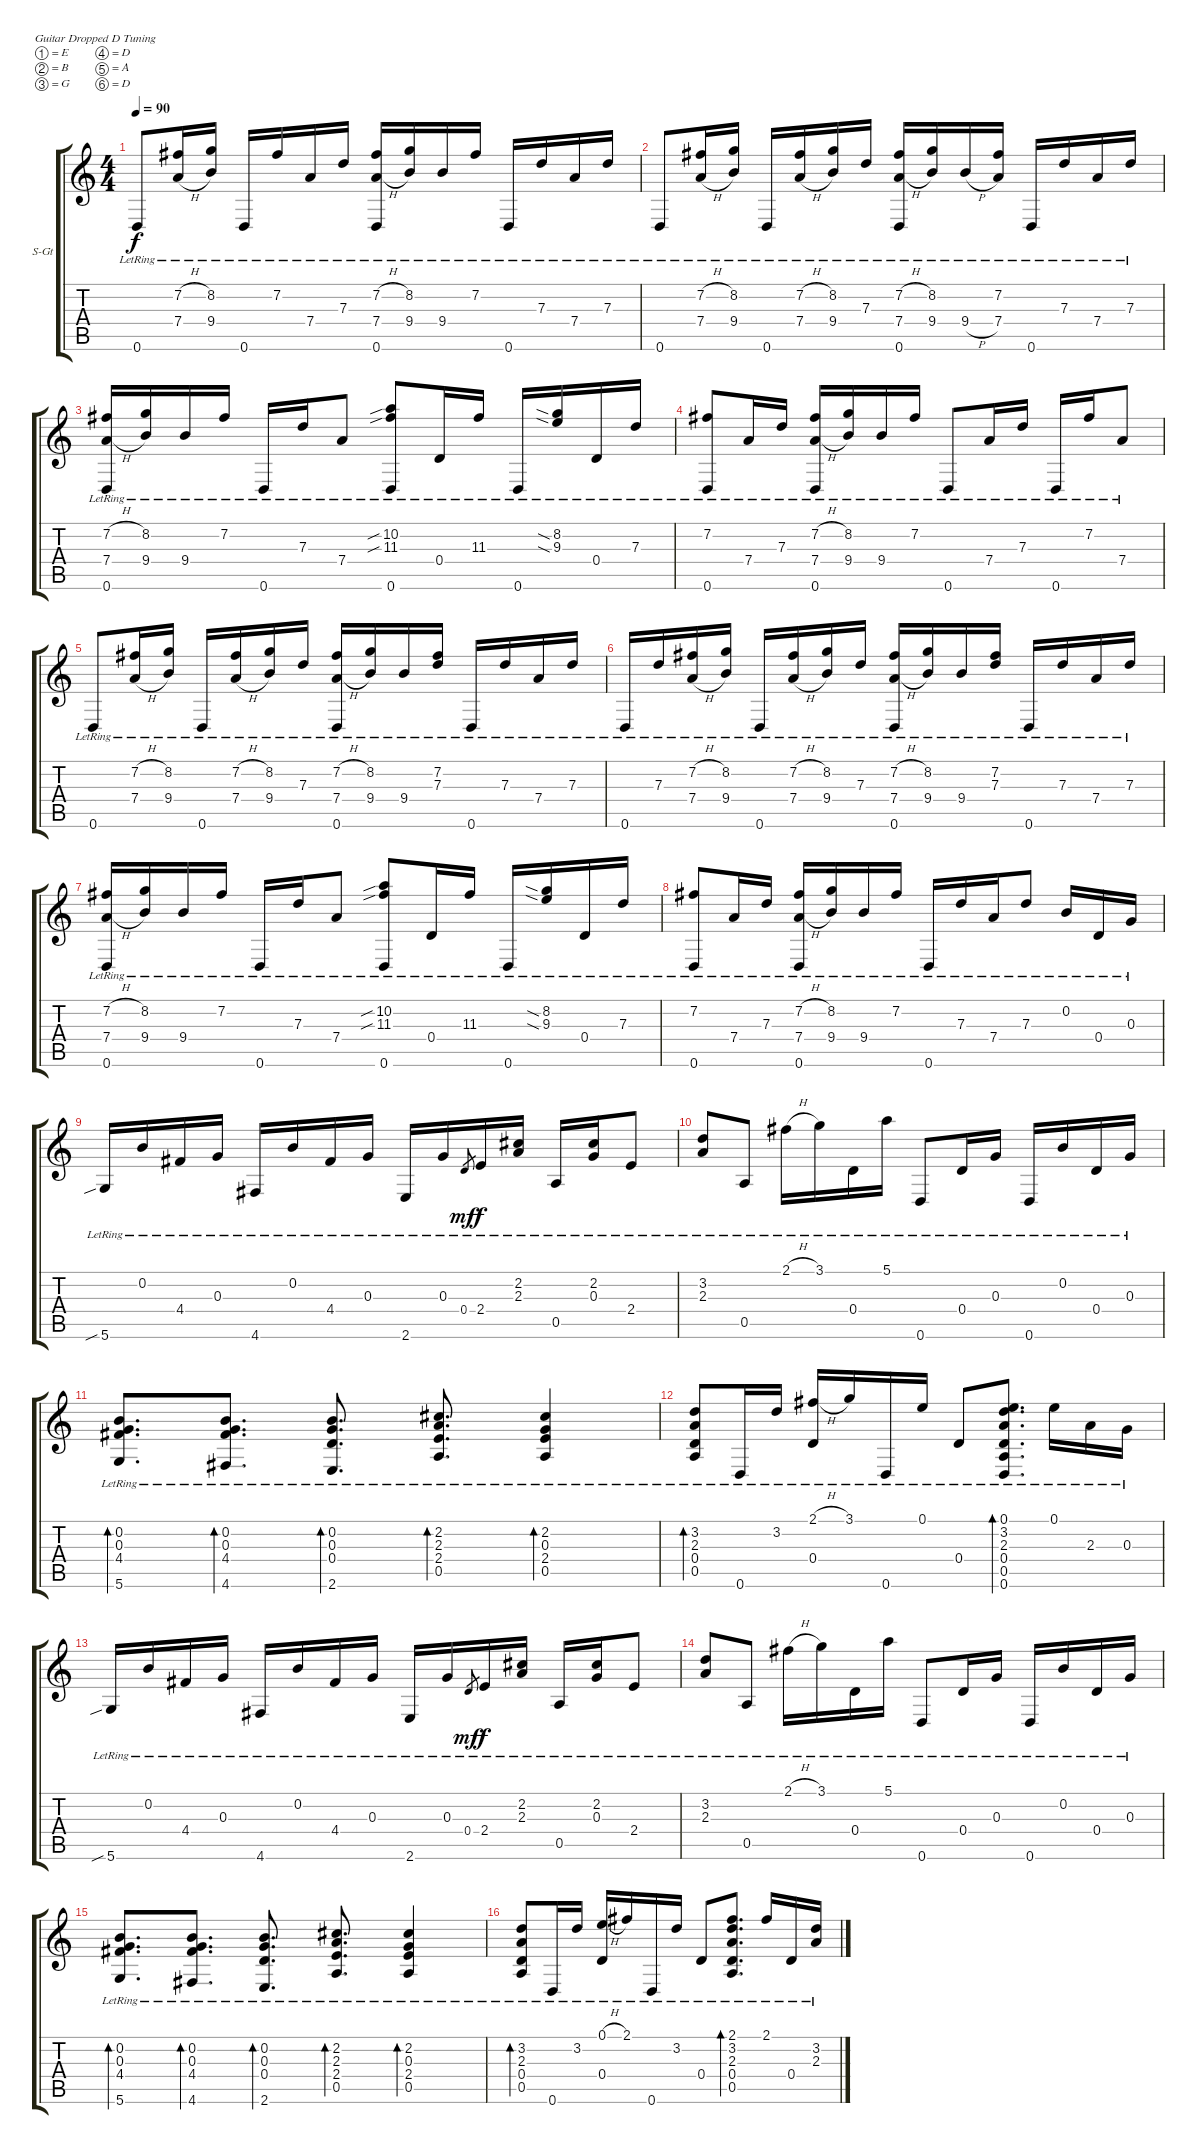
\bracketExtendMode groupsimilarinstruments
\firstSystemTrackNameOrientation horizontal
\otherSystemsTrackNameOrientation horizontal
\track ("Track 1" "S-Gt") {instrument acousticguitarsteel}
\staff {score tabs}
\tuning (E4 B3 G3 D3 A2 D2)
\ts (4 4)
\tempo 90
\clef g2
\ks c
0.6{lr}.8{dy f instrument acousticguitarsteel} (7.2{h lr} 7.4{h lr}).16 (8.2{lr} 9.4{lr}).16 0.6{lr}.16 7.2{lr}.16 7.4{lr}.16 7.3{lr}.16 (7.2{h lr} 7.4{h lr} 0.6{lr}).16 (8.2{lr} 9.4{lr}).16 9.4{lr}.16 7.2{lr}.16 0.6{lr}.16 7.3{lr}.16 7.4{lr}.16 7.3{lr}.16 |
0.6{lr}.8 (7.2{h lr} 7.4{h lr}).16 (8.2{lr} 9.4{lr}).16 0.6{lr}.16 (7.2{h lr} 7.4{h lr}).16 (8.2{lr} 9.4{lr}).16 7.3{lr}.16 (7.2{h lr} 7.4{h lr} 0.6{lr}).16 (8.2{lr} 9.4{lr}).16 9.4{h lr}.16 (7.2{lr} 7.4{lr}).16 0.6{lr}.16 7.3{lr}.16 7.4{lr}.16 7.3{lr}.16 |
\scale
0.519735 (7.2{h lr} 7.4{h lr} 0.6{lr}).16 (8.2{lr} 9.4{lr}).16 9.4{lr}.16 7.2{lr}.16 0.6{lr}.16 7.3{lr}.16 7.4{lr}.8 (10.2{sib lr} 11.3{sib lr} 0.6{lr}).8 0.4{lr}.16 11.3{lr}.16 0.6{lr}.16 (8.2{sia lr} 9.3{sia lr}).16 0.4{lr}.16 7.3{lr}.16 |
\scale
0.480223 (7.2{lr} 0.6{lr}).8 7.4{lr}.16 7.3{lr}.16 (7.2{h lr} 7.4{h lr} 0.6{lr}).16 (8.2{lr} 9.4{lr}).16 9.4{lr}.16 7.2{lr}.16 0.6{lr}.8 7.4{lr}.16 7.3{lr}.16 0.6{lr}.16 7.2{lr}.16 7.4{lr}.8 |
\scale
0.52256 0.6{lr}.8 (7.2{h lr} 7.4{h lr}).16 (8.2{lr} 9.4{lr}).16 0.6{lr}.16 (7.2{h lr} 7.4{h lr}).16 (8.2{lr} 9.4{lr}).16 7.3{lr}.16 (7.2{h lr} 7.4{h lr} 0.6{lr}).16 (8.2{lr} 9.4{lr}).16 9.4{lr}.16 (7.2{lr} 7.3{lr}).16 0.6{lr}.16 7.3{lr}.16 7.4{lr}.16 7.3{lr}.16 |
\scale
0.477567 0.6{lr}.16 7.3{lr}.16 (7.2{h lr} 7.4{h lr}).16 (8.2{lr} 9.4{lr}).16 0.6{lr}.16 (7.2{h lr} 7.4{h lr}).16 (8.2{lr} 9.4{lr}).16 7.3{lr}.16 (7.2{h lr} 7.4{h lr} 0.6{lr}).16 (8.2{lr} 9.4{lr}).16 9.4{lr}.16 (7.2{lr} 7.3{lr}).16 0.6{lr}.16 7.3{lr}.16 7.4{lr}.16 7.3{lr}.16 |
\scale
0.524172 (7.2{h lr} 7.4{h lr} 0.6{lr}).16 (8.2{lr} 9.4{lr}).16 9.4{lr}.16 7.2{lr}.16 0.6{lr}.16 7.3{lr}.16 7.4{lr}.8 (10.2{sib lr} 11.3{sib lr} 0.6{lr}).8 0.4{lr}.16 11.3{lr}.16 0.6{lr}.16 (8.2{sia lr} 9.3{sia lr}).16 0.4{lr}.16 7.3{lr}.16 |
\scale
0.47581 (7.2{lr} 0.6{lr}).8 7.4{lr}.16 7.3{lr}.16 (7.2{h lr} 7.4{h lr} 0.6{lr}).16 (8.2{lr} 9.4{lr}).16 9.4{lr}.16 7.2{lr}.16 0.6{lr}.16 7.3{lr}.16 7.4{lr}.16 7.3{lr}.8 0.2{lr}.16 0.4{lr}.16 0.3{lr}.16 |
\scale
0.502926 5.6{sib lr}.16 0.2{lr}.16 4.4{lr}.16 0.3{lr}.16 4.6{lr}.16 0.2{lr}.16 4.4{lr}.16 0.3{lr}.16 2.6{lr}.16 0.3{lr}.16 0.4{lr}.8{gr dy mf} 2.4{lr}.16{dy f} (2.2{lr} 2.3{lr}).16 0.5{lr}.16 (2.2{lr} 0.3{lr}).16 2.4{lr}.8 |
\scale
0.496554 (3.2{lr} 2.3{lr}).8 0.5{lr}.8 2.1{h lr}.16 3.1{lr}.16 0.4{lr}.16 5.1{lr}.16 0.6{lr}.8 0.4{lr}.16 0.3{lr}.16 0.6{lr}.16 0.2{lr}.16 0.4{lr}.16 0.3{lr}.16 |
\scale
0.495571 (0.2{lr} 0.3{lr} 4.4{lr} 5.6{lr}).8{d bd 60} (0.2{lr} 0.3{lr} 4.4{lr} 4.6{lr}).8{d bd 60} (0.2{lr} 0.3{lr} 0.4{lr} 2.6{lr}).8{d bd 60} (2.2{lr} 2.3{lr} 2.4{lr} 0.5{lr}).8{d bd 60} (2.2{lr} 0.3{lr} 2.4{lr} 0.5{lr}).4{bd 60} |
\scale
0.504493 (3.2{lr} 2.3{lr} 0.4{lr} 0.5{lr}).8{bd 60} 0.6{lr}.16 3.2{lr}.16 (2.1{h lr} 0.4{lr}).16 3.1{lr}.16 0.6{lr}.16 0.1{lr}.16 0.4{lr}.8 (0.1{lr} 3.2{lr} 2.3{lr} 0.4{lr} 0.5{lr} 0.6{lr}).8{d bd 60} 0.1{lr}.16 2.3{lr}.16 0.3{lr}.16 |
\scale
0.505783 5.6{sib lr}.16 0.2{lr}.16 4.4{lr}.16 0.3{lr}.16 4.6{lr}.16 0.2{lr}.16 4.4{lr}.16 0.3{lr}.16 2.6{lr}.16 0.3{lr}.16 0.4{lr}.8{gr dy mf} 2.4{lr}.16{dy f} (2.2{lr} 2.3{lr}).16 0.5{lr}.16 (2.2{lr} 0.3{lr}).16 2.4{lr}.8 |
\scale
0.493709 (3.2{lr} 2.3{lr}).8 0.5{lr}.8 2.1{h lr}.16 3.1{lr}.16 0.4{lr}.16 5.1{lr}.16 0.6{lr}.8 0.4{lr}.16 0.3{lr}.16 0.6{lr}.16 0.2{lr}.16 0.4{lr}.16 0.3{lr}.16 |
\scale
0.499043 (0.2{lr} 0.3{lr} 4.4{lr} 5.6{lr}).8{d bd 60} (0.2{lr} 0.3{lr} 4.4{lr} 4.6{lr}).8{d bd 60} (0.2{lr} 0.3{lr} 0.4{lr} 2.6{lr}).8{d bd 60} (2.2{lr} 2.3{lr} 2.4{lr} 0.5{lr}).8{d bd 60} (2.2{lr} 0.3{lr} 2.4{lr} 0.5{lr}).4{bd 60} |
\scale
0.501178 (3.2{lr} 2.3{lr} 0.4{lr} 0.5{lr}).8{bd 60} 0.6{lr}.16 3.2{lr}.16 (0.1{h lr} 0.4{lr}).16 2.1{lr}.16 0.6{lr}.16 3.2{lr}.16 0.4{lr}.8 (2.1{lr} 3.2{lr} 2.3{lr} 0.4{lr} 0.5{lr}).8{d bd 60} 2.1{lr}.16 0.4{lr}.16 (3.2{lr} 2.3{lr}).16
